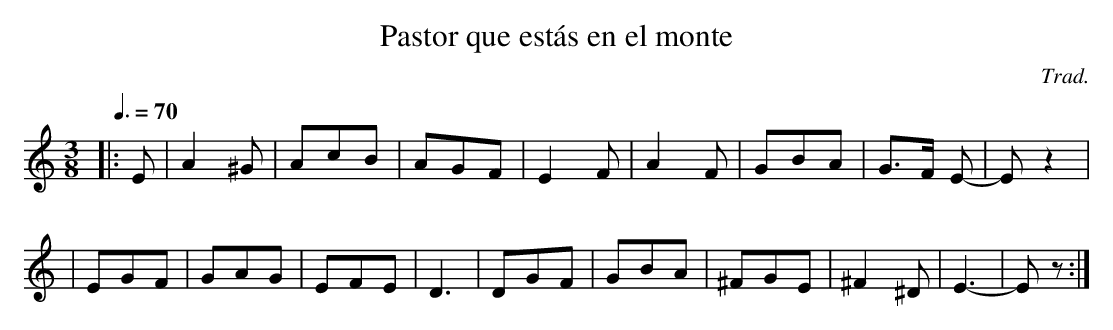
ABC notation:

X:1
T:Pastor que estás en el monte
C:Trad.
M:3/8
L:1/8
Q:3/8=70
K:C
|: E|A2 ^G|AcB|AGF|E2 F|A2 F|GBA|G3/2F/ E-|E z2|
|EGF|GAG|EFE|D3|DGF|GBA|^FGE|^F2 ^D|E3-|E z :|
